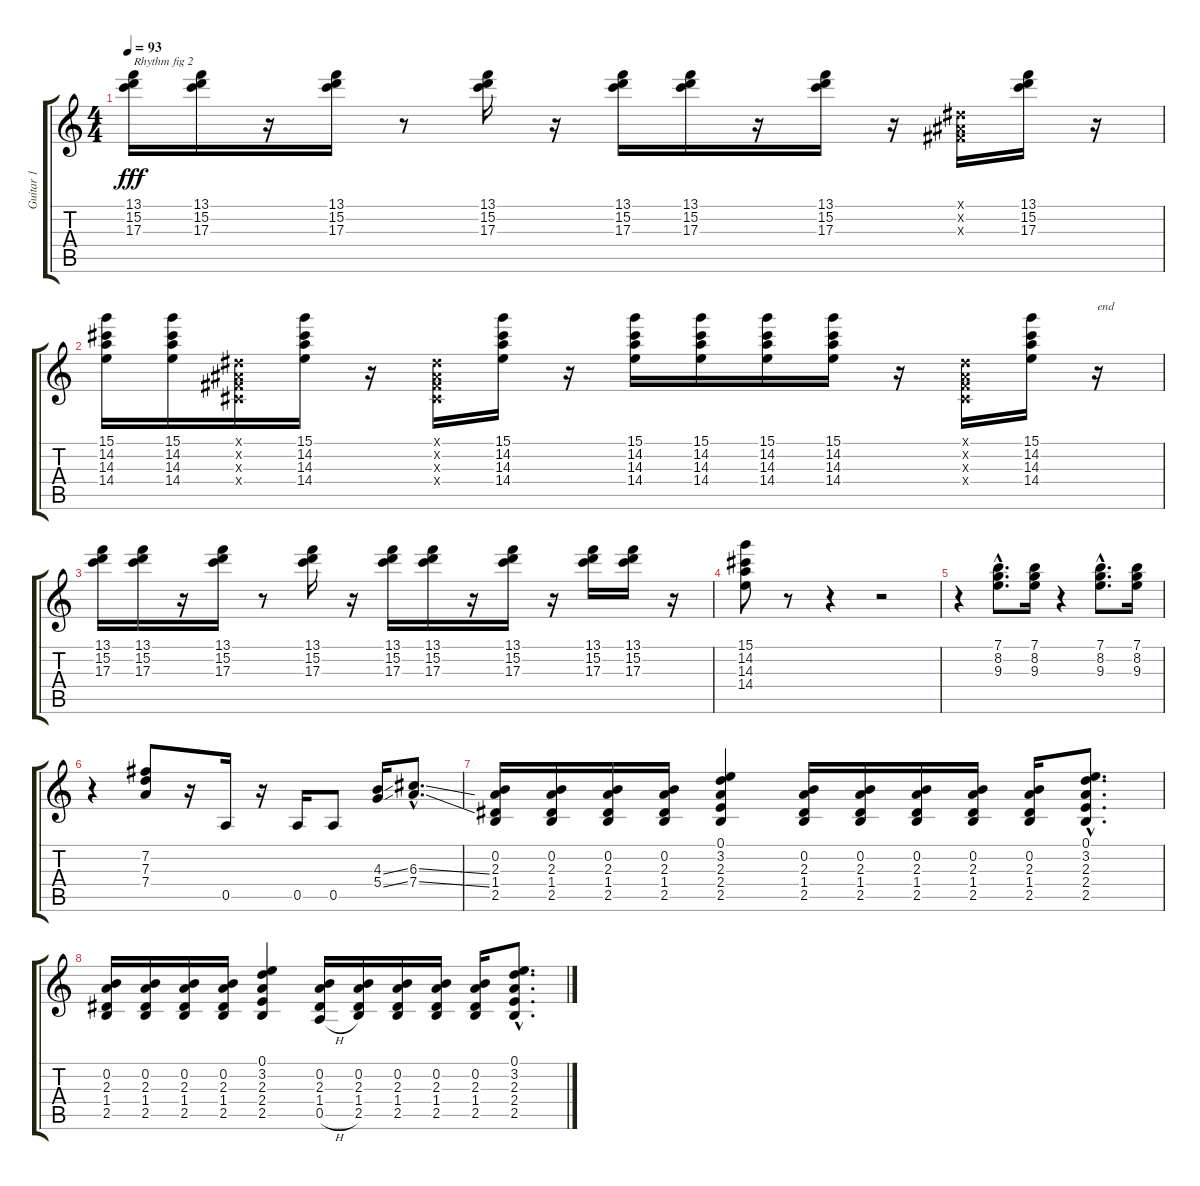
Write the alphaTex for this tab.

\track ("Guitar 1" "Guitar 1") {instrument electricguitarclean}
\staff {score tabs}
\tuning (E4 B3 G3 D3 A2 E2) {hide}
\ts (4 4)
\tempo 93
\clef g2
\ks c
(13.1 15.2 17.3).16{txt "Rhythm fig 2" dy fff} (13.1 15.2 17.3).16 r.16 (13.1 15.2 17.3).16 r.8 (13.1 15.2 17.3).16 r.16 (13.1 15.2 17.3).16 (13.1 15.2 17.3).16 r.16 (13.1 15.2 17.3).16 r.16 (-1.1{x} -1.2{x} -1.3{x}).16 (13.1 15.2 17.3).16 r.16 |
(15.1 14.2 14.3 14.4).16 (15.1 14.2 14.3 14.4).16 (-1.1{x} -1.2{x} -1.3{x} -1.4{x}).16 (15.1 14.2 14.3 14.4).16 r.16 (-1.1{x} -1.2{x} -1.3{x} -1.4{x}).16 (15.1 14.2 14.3 14.4).16 r.16 (15.1 14.2 14.3 14.4).16 (15.1 14.2 14.3 14.4).16 (15.1 14.2 14.3 14.4).16 (15.1 14.2 14.3 14.4).16 r.16 (-1.1{x} -1.2{x} -1.3{x} -1.4{x}).16 (15.1 14.2 14.3 14.4).16 r.16{txt "end"} |
(13.1 15.2 17.3).16 (13.1 15.2 17.3).16 r.16 (13.1 15.2 17.3).16 r.8 (13.1 15.2 17.3).16 r.16 (13.1 15.2 17.3).16 (13.1 15.2 17.3).16 r.16 (13.1 15.2 17.3).16 r.16 (13.1 15.2 17.3).16 (13.1 15.2 17.3).16 r.16 |
(15.1 14.2 14.3 14.4).8 r.8 r.4 r.2 |
r.4 (7.1{hac} 8.2{hac} 9.3{hac}).8{d} (7.1 8.2 9.3).16 r.4 (7.1{hac} 8.2{hac} 9.3{hac}).8{d} (7.1 8.2 9.3).16 |
r.4 (7.2 7.3 7.4).8 r.16 0.5.16 r.16 0.5.16 0.5.8 (4.3{ss} 5.4{ss}).16 (6.3{ss hac} 7.4{ss hac}).8{d} |
(0.2 2.3 1.4 2.5).16 (0.2 2.3 1.4 2.5).16 (0.2 2.3 1.4 2.5).16 (0.2 2.3 1.4 2.5).16 (0.1 3.2 2.3 2.4 2.5).4 (0.2 2.3 1.4 2.5).16 (0.2 2.3 1.4 2.5).16 (0.2 2.3 1.4 2.5).16 (0.2 2.3 1.4 2.5).16 (0.2 2.3 1.4 2.5).16 (0.1{hac} 3.2{hac} 2.3{hac} 2.4{hac} 2.5{hac}).8{d} |
(0.2 2.3 1.4 2.5).16 (0.2 2.3 1.4 2.5).16 (0.2 2.3 1.4 2.5).16 (0.2 2.3 1.4 2.5).16 (0.1 3.2 2.3 2.4 2.5).4 (0.2 2.3 1.4 0.5{h}).16 (0.2 2.3 1.4 2.5).16 (0.2 2.3 1.4 2.5).16 (0.2 2.3 1.4 2.5).16 (0.2 2.3 1.4 2.5).16 (0.1{hac} 3.2{hac} 2.3{hac} 2.4{hac} 2.5{hac}).8{d}
